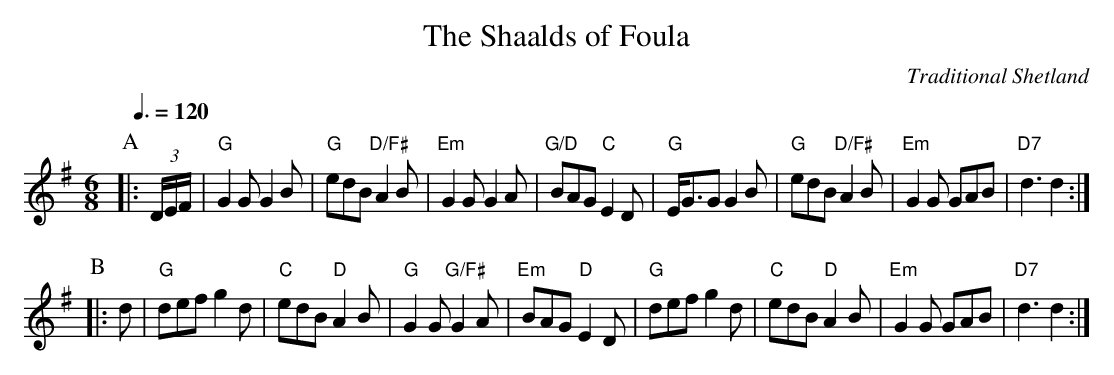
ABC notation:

X:1
T:The Shaalds of Foula
C:Traditional Shetland
Q:3/8=120
M:6/8
K:Em
P:A
|: (3D/E/F/ | "G"G2G G2B | "G"edB "D/F#"A2B | "Em"G2G G2A | "G/D"BAG "C"E2D |\
"G"E<GG G2B | "G"edB "D/F#"A2B | "Em"G2G GAB | "D7"d3 d2 :|
P:B
|: d | "G"def g2d | "C"edB "D"A2B | "G"G2G "G/F#"G2A | "Em"BAG "D"E2D |\
"G"def g2d | "C"edB "D"A2B | "Em"G2G GAB | "D7"d3 d2 :|
